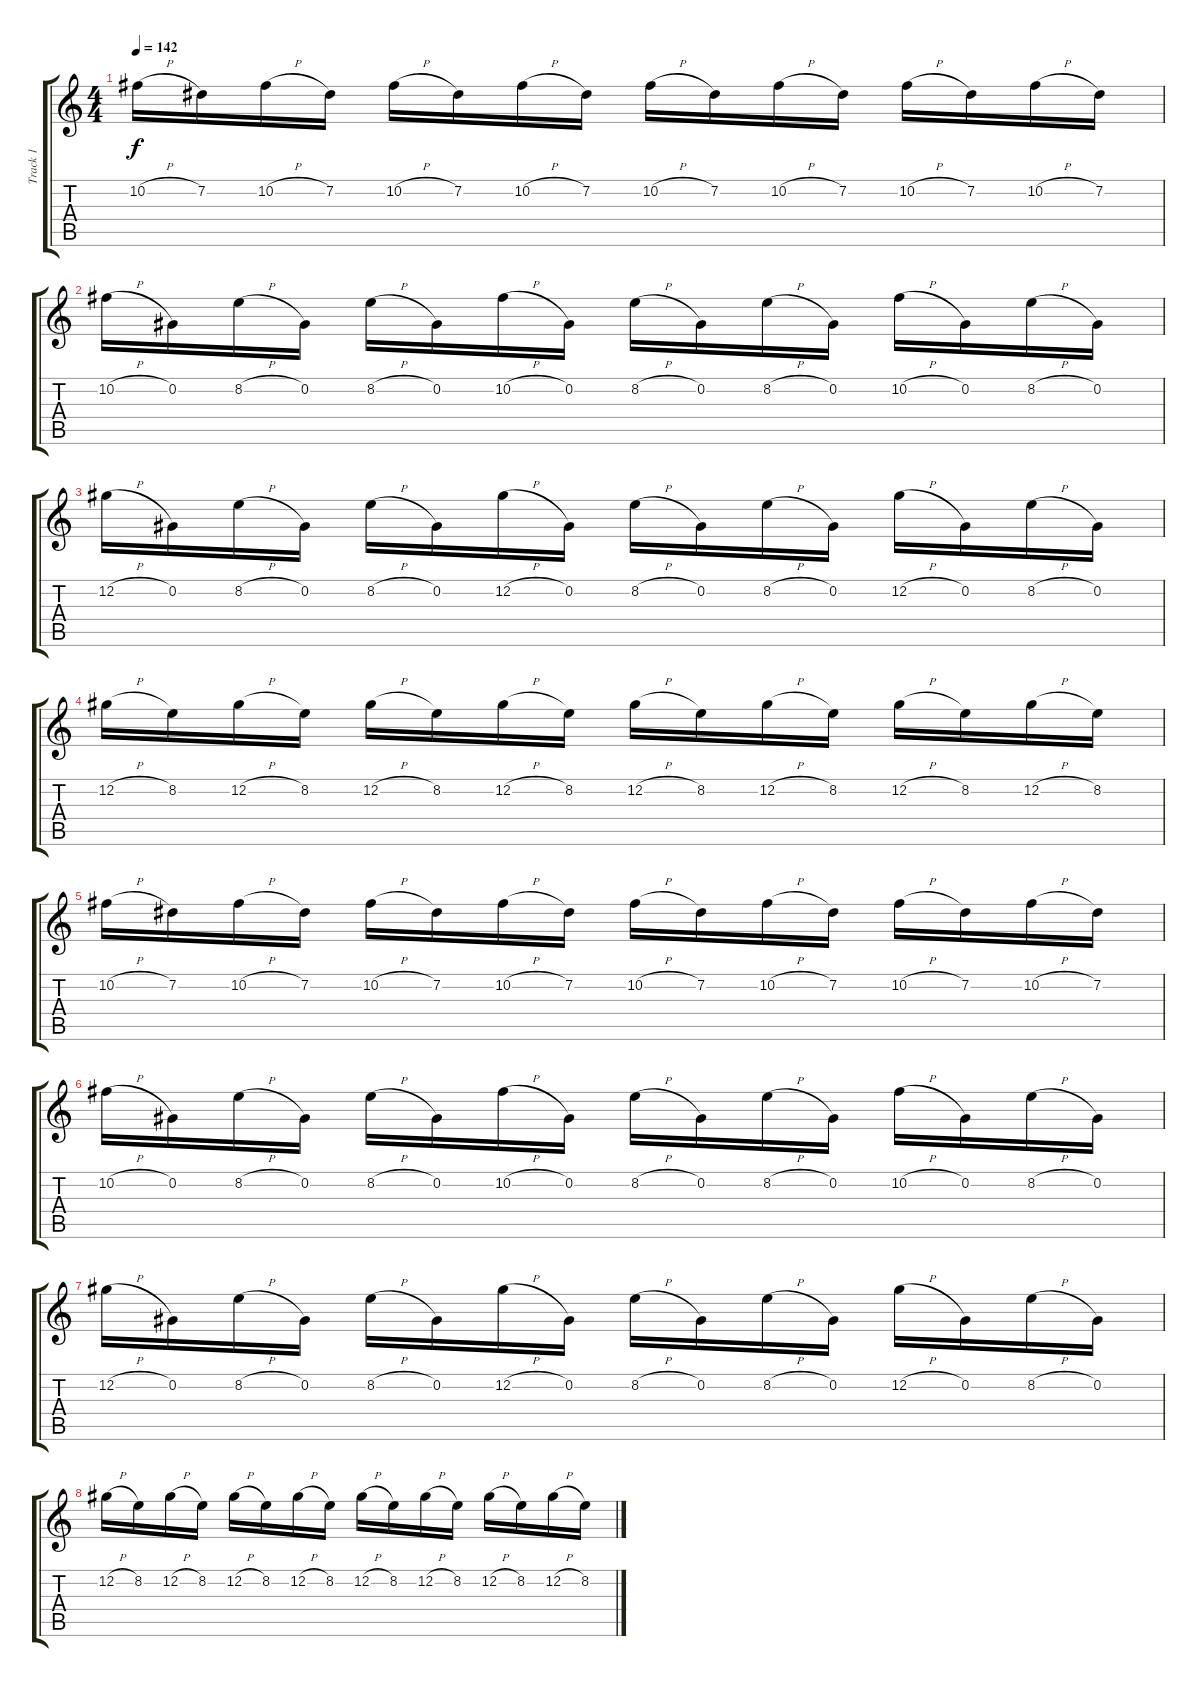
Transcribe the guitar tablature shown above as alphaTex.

\track ("Track 1" "Track 1") {instrument distortionguitar}
\staff {score tabs}
\tuning (Db4 Ab3 E3 B2 Gb2 B1) {hide}
\ts (4 4)
\tempo 142
\clef g2
\ks c
10.2{h}.16{dy f} 7.2.16 10.2{h}.16 7.2.16 10.2{h}.16 7.2.16 10.2{h}.16 7.2.16 10.2{h}.16 7.2.16 10.2{h}.16 7.2.16 10.2{h}.16 7.2.16 10.2{h}.16 7.2.16 |
10.2{h}.16 0.2.16 8.2{h}.16 0.2.16 8.2{h}.16 0.2.16 10.2{h}.16 0.2.16 8.2{h}.16 0.2.16 8.2{h}.16 0.2.16 10.2{h}.16 0.2.16 8.2{h}.16 0.2.16 |
12.2{h}.16 0.2.16 8.2{h}.16 0.2.16 8.2{h}.16 0.2.16 12.2{h}.16 0.2.16 8.2{h}.16 0.2.16 8.2{h}.16 0.2.16 12.2{h}.16 0.2.16 8.2{h}.16 0.2.16 |
12.2{h}.16 8.2.16 12.2{h}.16 8.2.16 12.2{h}.16 8.2.16 12.2{h}.16 8.2.16 12.2{h}.16 8.2.16 12.2{h}.16 8.2.16 12.2{h}.16 8.2.16 12.2{h}.16 8.2.16 |
10.2{h}.16 7.2.16 10.2{h}.16 7.2.16 10.2{h}.16 7.2.16 10.2{h}.16 7.2.16 10.2{h}.16 7.2.16 10.2{h}.16 7.2.16 10.2{h}.16 7.2.16 10.2{h}.16 7.2.16 |
10.2{h}.16 0.2.16 8.2{h}.16 0.2.16 8.2{h}.16 0.2.16 10.2{h}.16 0.2.16 8.2{h}.16 0.2.16 8.2{h}.16 0.2.16 10.2{h}.16 0.2.16 8.2{h}.16 0.2.16 |
12.2{h}.16 0.2.16 8.2{h}.16 0.2.16 8.2{h}.16 0.2.16 12.2{h}.16 0.2.16 8.2{h}.16 0.2.16 8.2{h}.16 0.2.16 12.2{h}.16 0.2.16 8.2{h}.16 0.2.16 |
12.2{h}.16 8.2.16 12.2{h}.16 8.2.16 12.2{h}.16 8.2.16 12.2{h}.16 8.2.16 12.2{h}.16 8.2.16 12.2{h}.16 8.2.16 12.2{h}.16 8.2.16 12.2{h}.16 8.2.16
